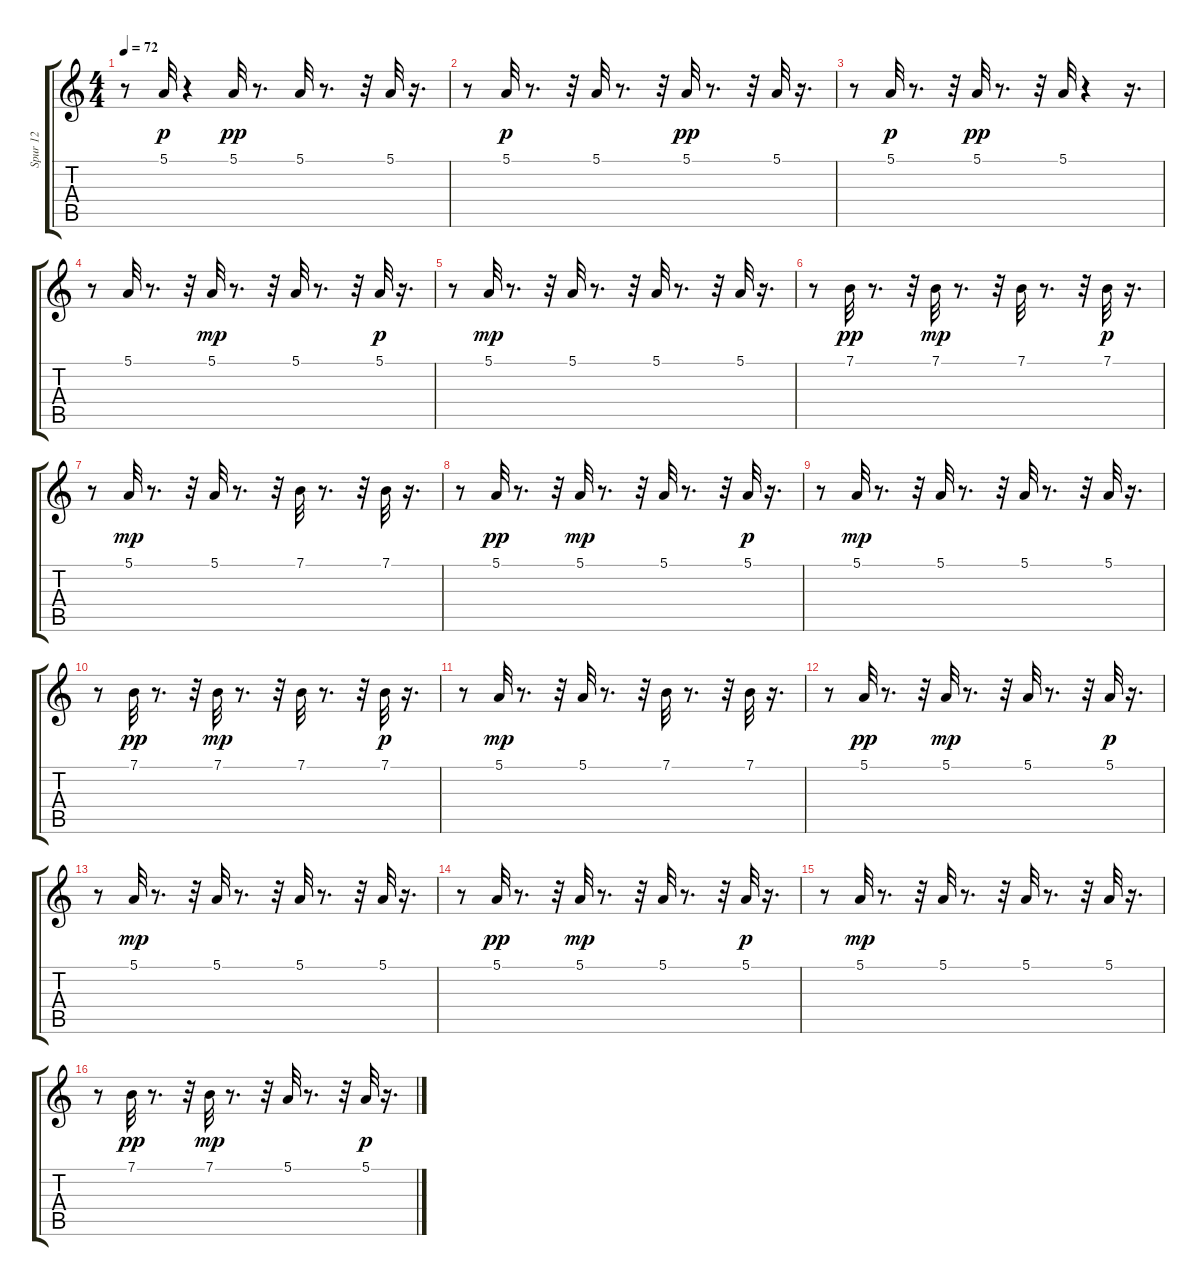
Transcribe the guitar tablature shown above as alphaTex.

\track ("Spur 12" "Spur 12") {instrument pizzicatostrings}
\staff {score tabs}
\tuning (E4 B3 G3 D3 A2 E2) {hide}
\ts (4 4)
\tempo 72
\clef g2
\ks c
r.8{dy pp} 5.1.32{dy p} r.4 5.1.32{dy pp} r.8{d} 5.1.32 r.8{d} r.32 5.1.32 r.16{d} |
r.8 5.1.32{dy p} r.8{d} r.32 5.1.32 r.8{d} r.32 5.1.32{dy pp} r.8{d} r.32 5.1.32 r.16{d} |
r.8 5.1.32{dy p} r.8{d} r.32 5.1.32{dy pp} r.8{d} r.32 5.1.32 r.4 r.16{d} |
r.8 5.1.32 r.8{d} r.32 5.1.32{dy mp} r.8{d} r.32 5.1.32 r.8{d} r.32 5.1.32{dy p} r.16{d} |
r.8 5.1.32{dy mp} r.8{d} r.32 5.1.32 r.8{d} r.32 5.1.32 r.8{d} r.32 5.1.32 r.16{d} |
r.8 7.1.32{dy pp} r.8{d} r.32 7.1.32{dy mp} r.8{d} r.32 7.1.32 r.8{d} r.32 7.1.32{dy p} r.16{d} |
r.8 5.1.32{dy mp} r.8{d} r.32 5.1.32 r.8{d} r.32 7.1.32 r.8{d} r.32 7.1.32 r.16{d} |
r.8 5.1.32{dy pp} r.8{d} r.32 5.1.32{dy mp} r.8{d} r.32 5.1.32 r.8{d} r.32 5.1.32{dy p} r.16{d} |
r.8 5.1.32{dy mp} r.8{d} r.32 5.1.32 r.8{d} r.32 5.1.32 r.8{d} r.32 5.1.32 r.16{d} |
r.8 7.1.32{dy pp} r.8{d} r.32 7.1.32{dy mp} r.8{d} r.32 7.1.32 r.8{d} r.32 7.1.32{dy p} r.16{d} |
r.8 5.1.32{dy mp} r.8{d} r.32 5.1.32 r.8{d} r.32 7.1.32 r.8{d} r.32 7.1.32 r.16{d} |
r.8 5.1.32{dy pp} r.8{d} r.32 5.1.32{dy mp} r.8{d} r.32 5.1.32 r.8{d} r.32 5.1.32{dy p} r.16{d} |
r.8 5.1.32{dy mp} r.8{d} r.32 5.1.32 r.8{d} r.32 5.1.32 r.8{d} r.32 5.1.32 r.16{d} |
r.8 5.1.32{dy pp} r.8{d} r.32 5.1.32{dy mp} r.8{d} r.32 5.1.32 r.8{d} r.32 5.1.32{dy p} r.16{d} |
r.8 5.1.32{dy mp} r.8{d} r.32 5.1.32 r.8{d} r.32 5.1.32 r.8{d} r.32 5.1.32 r.16{d} |
r.8 7.1.32{dy pp} r.8{d} r.32 7.1.32{dy mp} r.8{d} r.32 5.1.32 r.8{d} r.32 5.1.32{dy p} r.16{d}
